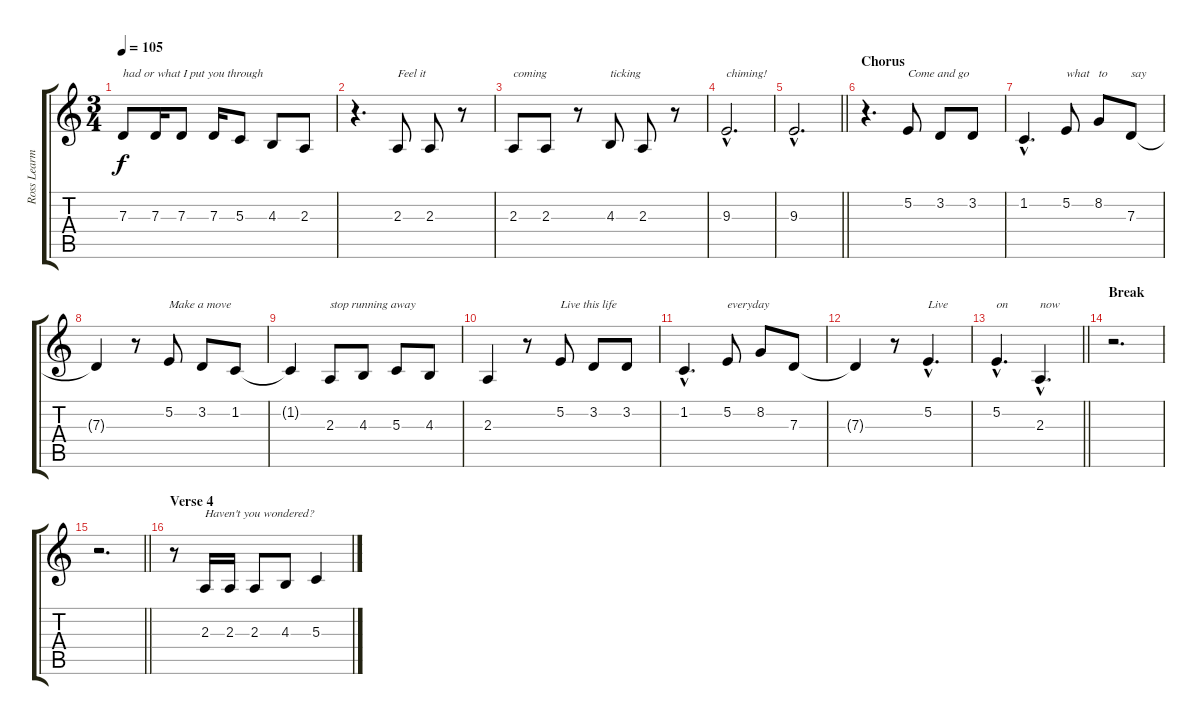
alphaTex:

\track ("Ross Learmonth (Vocals)" "Ross Learm") {instrument violin}
\staff {score tabs}
\tuning (E4 B3 G3 D3 A2 E2) {hide}
\ts (3 4)
\tempo 105
\clef g2
\ks c
7.3.8{txt "had or what I put you through" dy f} 7.3.16 7.3.8 7.3.16 5.3.8 4.3.8 2.3.8 |
r.4{d} 2.3.8{txt "Feel it"} 2.3.8 r.8 |
2.3.8{txt "coming"} 2.3.8 r.8 4.3.8{txt "ticking"} 2.3.8 r.8 |
9.3{hac}.2{d txt "chiming!"} |
\barLineRight lightlight
9.3{hac}.2{d} |
\section ("" "Chorus")
r.4{d} 5.2.8{txt "Come and go"} 3.2.8 3.2.8 |
1.2{hac}.4{d} 5.2.8{txt "what"} 8.2.8{txt "to"} 7.3.8{txt "say"} |
7.3{t}.4 r.8 5.2.8{txt "Make a move"} 3.2.8 1.2.8 |
1.2{t}.4 2.3.8{txt "stop running away"} 4.3.8 5.3.8 4.3.8 |
2.3.4 r.8 5.2.8{txt "Live this life"} 3.2.8 3.2.8 |
1.2{hac}.4{d} 5.2.8{txt "everyday"} 8.2.8 7.3.8 |
7.3{t}.4 r.8 5.2{hac}.4{d txt "Live"} |
\barLineRight lightlight
5.2{hac}.4{d txt "on"} 2.3{hac}.4{d txt "now"} |
\section ("" "Break")
r.2{d} |
\barLineRight lightlight
r.2{d} |
\section ("" "Verse 4")
r.8 2.3.16{txt "Haven't you wondered?"} 2.3.16 2.3.8 4.3.8 5.3.4
